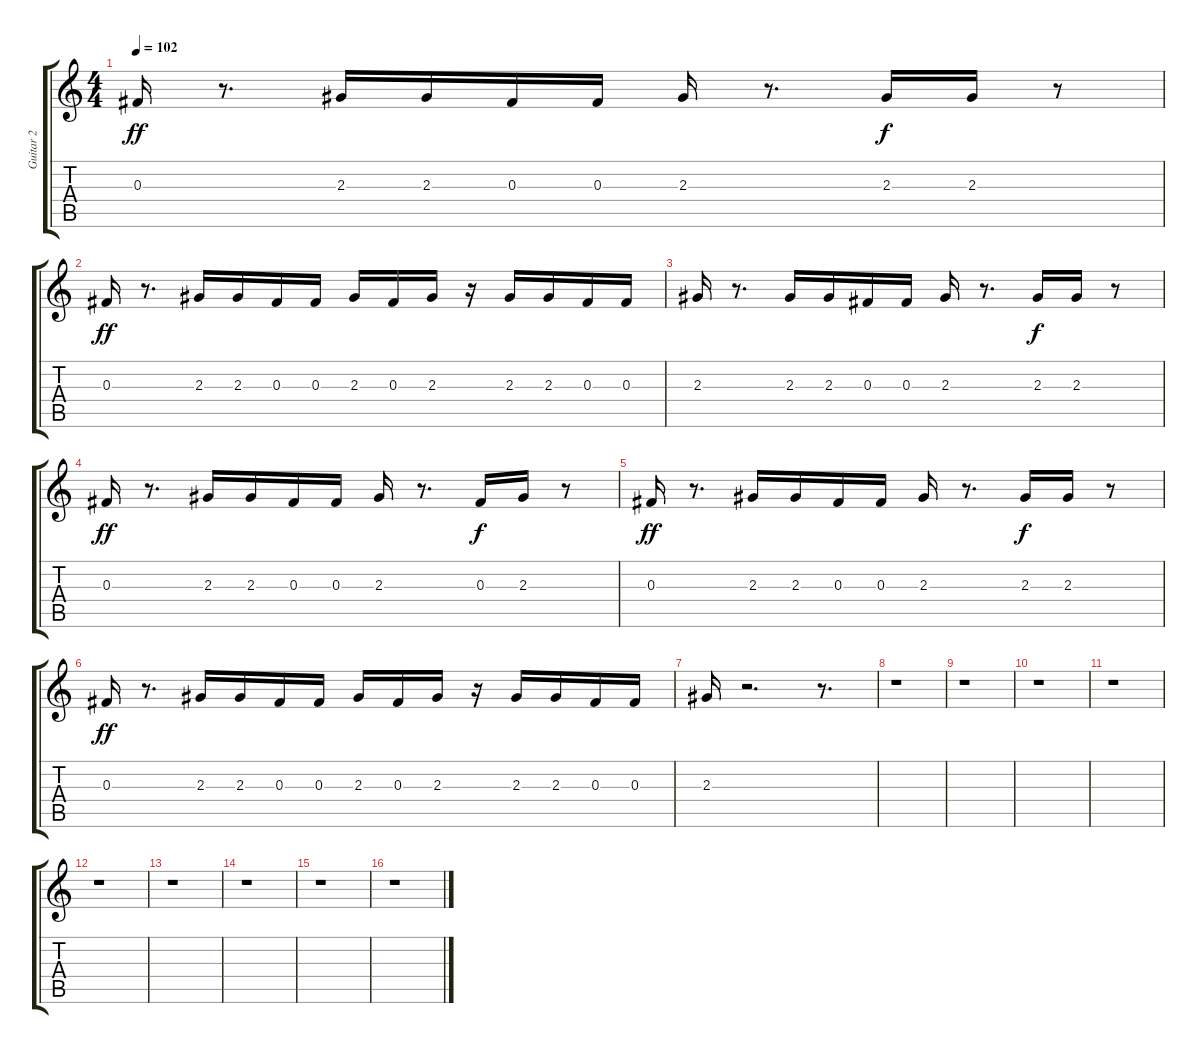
\track ("Guitar 2" "Guitar 2") {instrument electricguitarmuted}
\staff {score tabs}
\tuning (Eb4 Bb3 Gb3 Db3 Ab2 Eb2) {hide}
\ts (4 4)
\tempo 102
\clef g2
\ks c
0.3.16{dy ff} r.8{d} 2.3.16 2.3.16 0.3.16 0.3.16 2.3.16 r.8{d} 2.3.16{dy f} 2.3.16 r.8 |
0.3.16{dy ff} r.8{d} 2.3.16 2.3.16 0.3.16 0.3.16 2.3.16 0.3.16 2.3.16 r.16 2.3.16 2.3.16 0.3.16 0.3.16 |
2.3.16 r.8{d} 2.3.16 2.3.16 0.3.16 0.3.16 2.3.16 r.8{d} 2.3.16{dy f} 2.3.16 r.8 |
0.3.16{dy ff} r.8{d} 2.3.16 2.3.16 0.3.16 0.3.16 2.3.16 r.8{d} 0.3.16{dy f} 2.3.16 r.8 |
0.3.16{dy ff} r.8{d} 2.3.16 2.3.16 0.3.16 0.3.16 2.3.16 r.8{d} 2.3.16{dy f} 2.3.16 r.8 |
0.3.16{dy ff} r.8{d} 2.3.16 2.3.16 0.3.16 0.3.16 2.3.16 0.3.16 2.3.16 r.16 2.3.16 2.3.16 0.3.16 0.3.16 |
2.3.16 r.2{d} r.8{d} |
r.1 |
r.1 |
r.1 |
r.1 |
r.1 |
r.1 |
r.1 |
r.1 |
r.1
